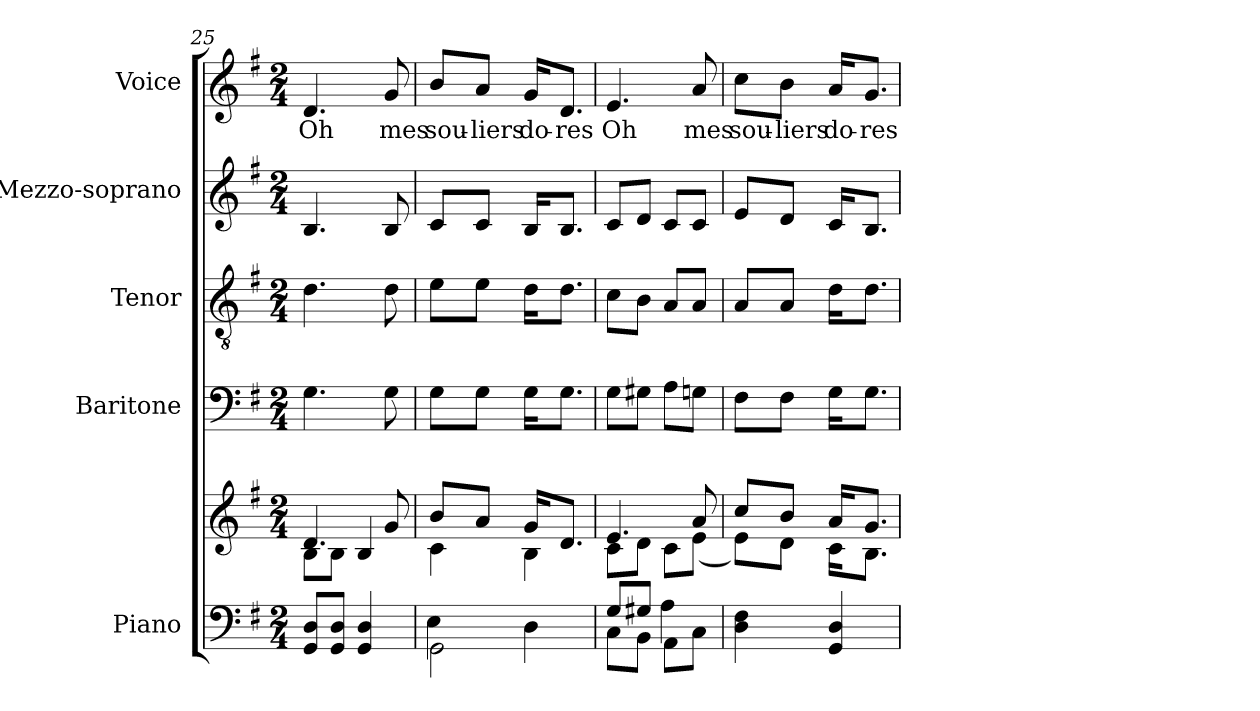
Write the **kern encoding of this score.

**kern	**kern	**kern	**kern	**kern	**kern	**text
*part5	*part5	*part4	*part3	*part2	*part1	*part1
*staff6	*staff5	*staff4	*staff3	*staff2	*staff1	*staff1
*I"Piano	*	*I"Baritone	*I"Tenor	*I"Mezzo-soprano	*I"Voice	*
*I'Pno	*	*I'Bar.	*I'T.	*I'M-S.	*I'Voice	*
*clefF4	*clefG2	*clefF4	*clefGv2	*clefG2	*clefG2	*
*	*	*	*ITrd7c12	*	*	*
*k[f#]	*k[f#]	*k[f#]	*k[f#]	*k[f#]	*k[f#]	*
*G:	*G:	*G:	*G:	*G:	*G:	*
*M2/4	*M2/4	*M2/4	*M2/4	*M2/4	*M2/4	*
=25	=25	=25	=25	=25	=25	=25
*	*^	*	*	*	*	*
!	!	!	!	!	!	!	!LO:LY:b:color=#000000
8GGi/ 8Di/L	4.di/	8Bi\L	4.Gi\	4.Di\	4.Bi/	4.di/	Oh
8GGi/ 8Di/J	.	8Bi\J	.	.	.	.	.
4GGi/ 4Di	.	4Bi/	.	.	.	.	.
!	!	!	!	!	!	!	!LO:LY:b:color=#000000
.	8gi/	.	8Gi\	8Di\	8Bi/	8gi/	mes
=26	=26	=26	=26	=26	=26	=26	=26
*^	*	*	*	*	*	*	*
!	!	!	!	!	!	!	!	!LO:LY:b:color=#000000
2GGi\	4Ei\	8bi/L	4ci\	8Gi\L	8Ei\L	8ci/L	8bi/L	sou-
!	!	!	!	!	!	!	!	!LO:LY:b:color=#000000
.	.	8ai/J	.	8Gi\J	8Ei\J	8ci/J	8ai/J	-liers
!	!	!	!	!	!	!	!	!LO:LY:b:color=#000000
.	4Di\	16gi/KL	4Bi\	16Gi\KL	16Di\KL	16Bi/KL	16gi/KL	do-
!	!	!	!	!	!	!	!	!LO:LY:b:color=#000000
.	.	8.di/J	.	8.Gi\J	8.Di\J	8.Bi/J	8.di/J	-res
=27	=27	=27	=27	=27	=27	=27	=27	=27
!	!	!	!	!	!	!	!	!LO:LY:b:color=#000000
8Ci\L	8Gi/L	4.ei/	8ci\L	8Gi\L	8Ci\L	8ci/L	4.ei/	Oh
8BBi\J	8G#Xi/J	.	8di\J	8G#Xi\J	8BBi\J	8di/J	.	.
8AAi\L	4Ai\	.	8ci\L	8Ai\L	8AAi/L	8ci/L	.	.
!	!	!	!	!	!	!	!	!LO:LY:b:color=#000000
8Ci\J	.	8ai/	(8ei\J	8Gni\J	8AAi/J	8ci/J	8ai/	mes
*v	*v	*	*	*	*	*	*	*
=28	=28	=28	=28	=28	=28	=28	=28
!	!	!	!	!	!	!	!LO:LY:b:color=#000000
4Di\ 4F#i	8cci/L	8ei\L)	8F#i\L	8AAi/L	8ei/L	8cci\L	sou-
!	!	!	!	!	!	!	!LO:LY:b:color=#000000
.	8bi/J	8di\J	8F#i\J	8AAi/J	8di/J	8bi\J	-liers
!	!	!	!	!	!	!	!LO:LY:b:color=#000000
4GGi/ 4Di	16ai/KL	16ci\KL	16Gi\KL	16Di\KL	16ci/KL	16ai/KL	do-
!	!	!	!	!	!	!	!LO:LY:b:color=#000000
.	8.gi/J	8.Bi\J	8.Gi\J	8.Di\J	8.Bi/J	8.gi/J	-res
*	*v	*v	*	*	*	*	*
=	=	=	=	=	=	=
*-	*-	*-	*-	*-	*-	*-
